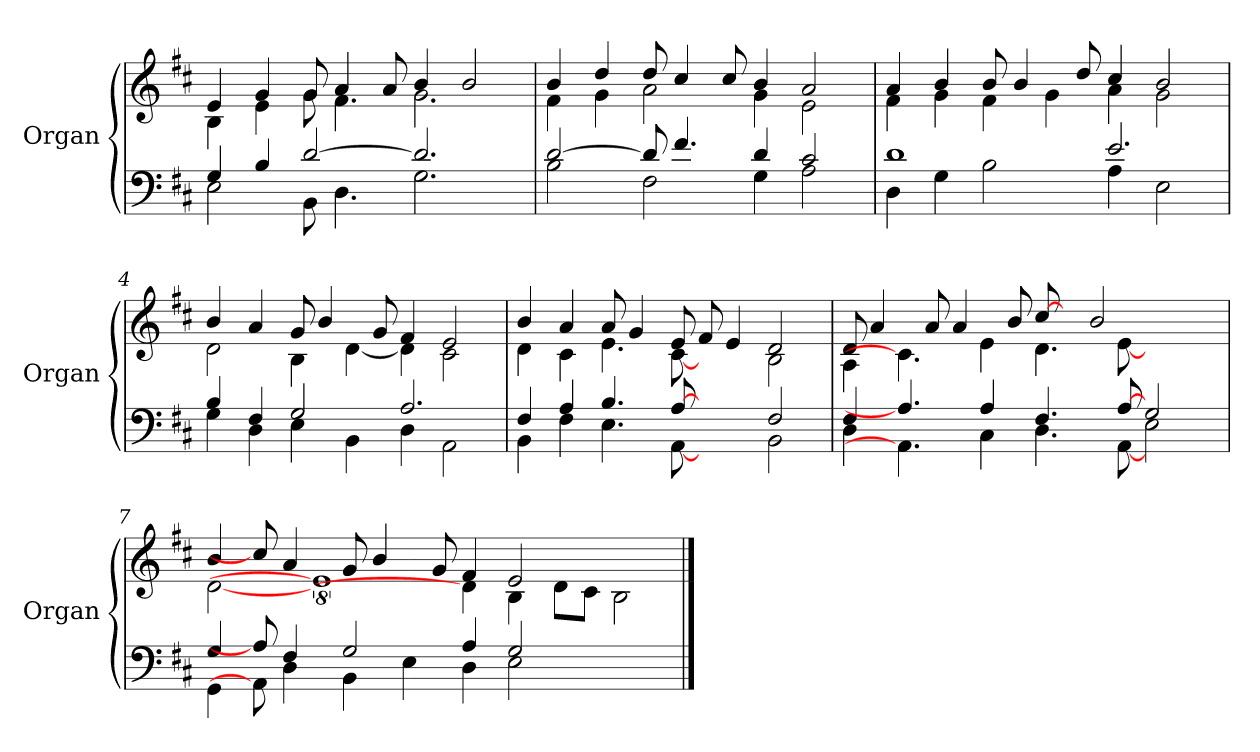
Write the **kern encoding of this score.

**kern	**kern
*part1	*part1
*staff2	*staff1
*I"Organ	*
*I'Organ	*
*clefF4	*clefG2
*k[f#c#]	*k[f#c#]
=1	=1
*^	*^
4G/	2E\	4e/	4B\
4B/	.	4g/	4e\
[>2d/	8BB\	8g/	8g\
.	4.D\	4a/	4.f#\
.	.	8a/	.
2.d/]	2.G\	4b/	2.g\
.	.	2b/	.
=2	=2	=2	=2
[>2d/	2B\	4b/	4f#\
.	.	4dd/	4g\
8d/]	2F#\	8dd/	2a\
4.f#/	.	4cc#/	.
.	.	8cc#/	.
4d/	4G\	4b/	4g\
2c#/	2A\	2a/	2e\
=3	=3	=3	=3
1d	4D\	4a/	4f#\
.	4G\	4b/	4g\
.	2B\	8b/	4f#\
.	.	4b/	.
.	.	.	4g\
.	.	8dd/	.
2.e/	4A\	4cc#/	4a\
.	2E\	2b/	2g\
=4	=4	=4	=4
4B/	4G\	4b/	2d\
4F#/	4D\	4a/	.
2G/	4E\	8g/	4B\
.	.	4b/	.
.	4BB\	.	[<4d\
.	.	8g/	.
2.A/	4D\	4f#/	4d\]
.	2AA\	2e/	2c#\
=5	=5	=5	=5
4F#/	4BB\	4b/	4d\
4A/	4F#\	4a/	4c#\
4.B/	4.E\	8a/	4.e\
.	.	4g/	.
[8A/	[8AA\	8e/	[8c#\
4.ryy	4.ryy	8f#/	4.ryy
.	.	4e/	.
2F#/	2BB\	2d/	2B\
=6	=6	=6	=6
4F#/	4D\	8d/	4A\
.	.	4a/	.
4.A/]	4.AA\]	.	4.c#\]
.	.	8a/	.
.	.	4a/	.
4A/	4C#\	.	4e\
.	.	8b/	.
4.F#/	4.D\	[8cc#/	4.d\
.	.	8ryy	.
.	.	2b/	.
[8A/	[8AA\	.	[8e\
2G/	2E\	.	4ryy
.	.	4ryy	4ryy
=7	=7	=7	=7
4G/	4GG\	4b/	[<2d\
8A/]	8AA\]	8cc#/]	.
4F#/	4D\	4a/	.
.	.	.	8%5e\]
2G/	4BB\	8g/	.
.	.	4b/	.
.	4E\	.	.
.	.	8g/	.
4A/	4D\	4f#/	4d\]
2G/	2E\	2e/	4B\
.	.	.	8d\L
.	.	.	8c#\J
2ryy	2ryy	2ryy	2B\
*v	*v	*	*
*	*v	*v
==	==
*-	*-
